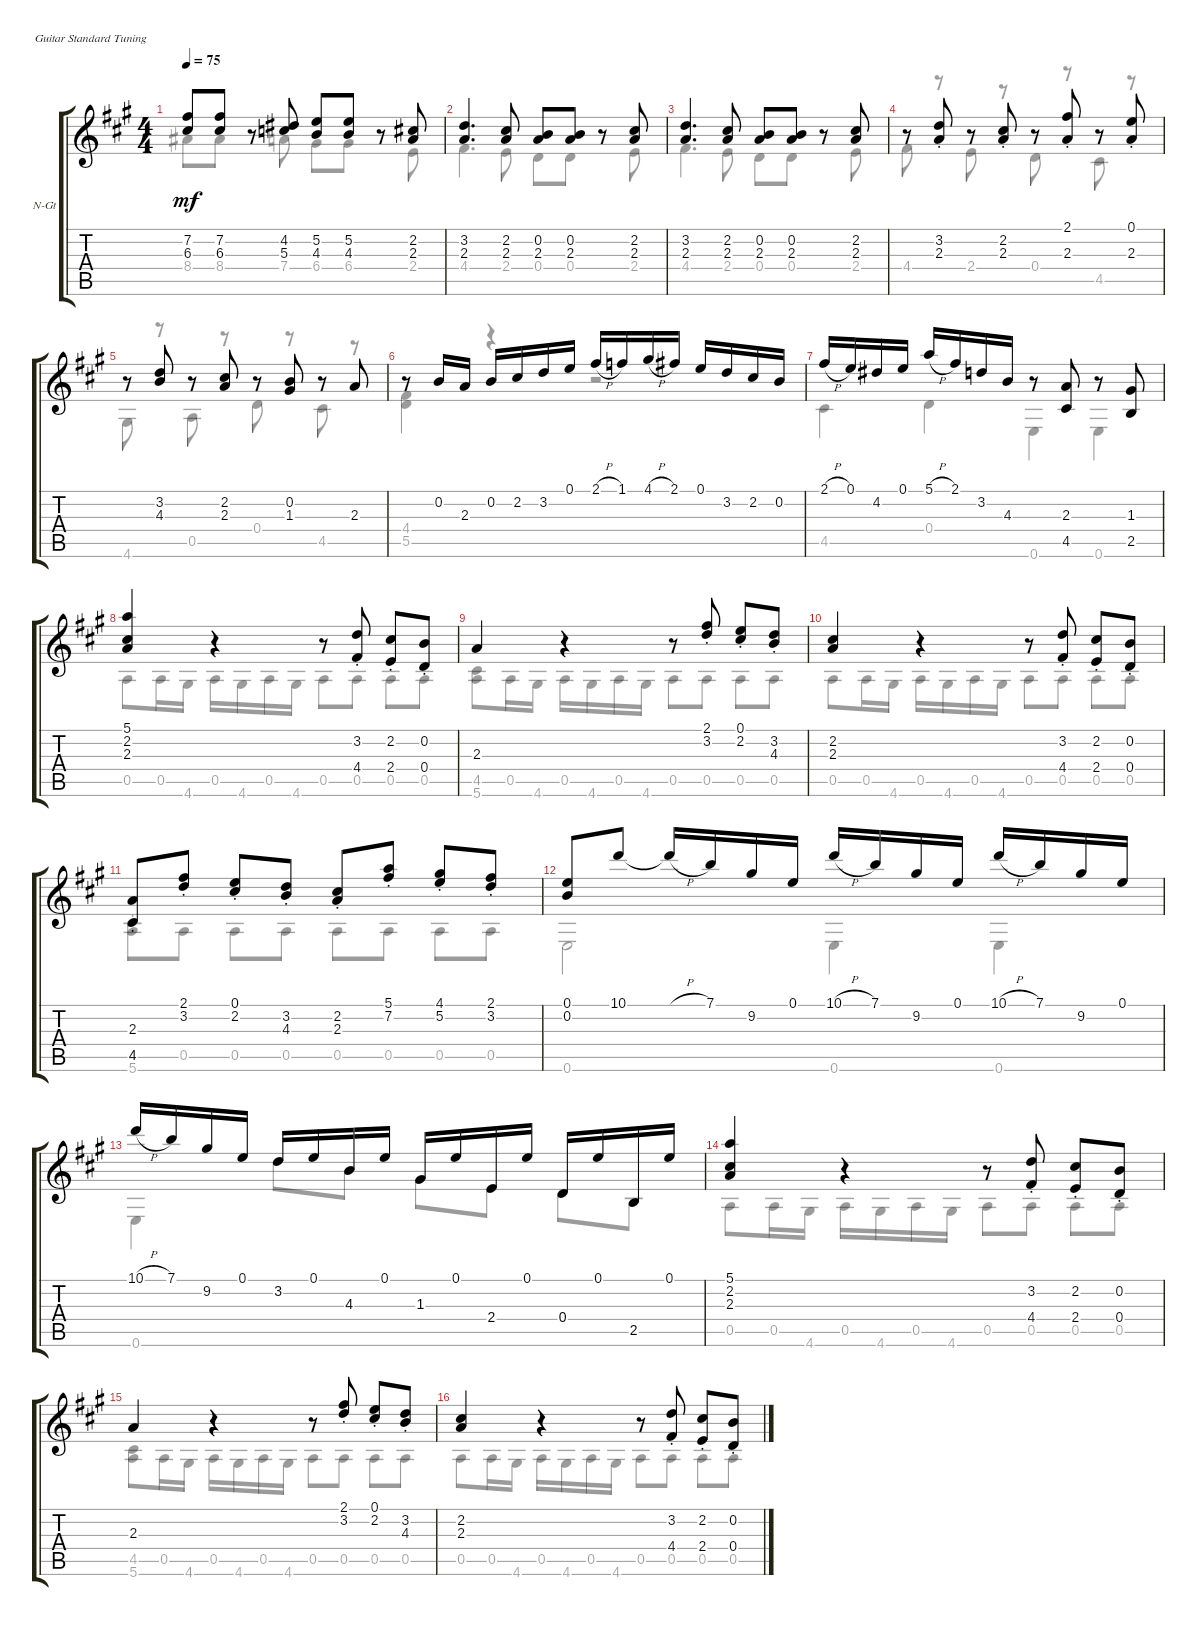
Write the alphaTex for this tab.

\defaultSystemsLayout 4
\bracketExtendMode groupsimilarinstruments
\firstSystemTrackNameOrientation horizontal
\otherSystemsTrackNameOrientation horizontal
\track ("Nylon Guitar" "N-Gt") {instrument acousticguitarsteel}
\staff {score tabs}
\tuning (E4 B3 G3 D3 A2 E2)
\voice
\ts (4 4)
\tempo 75
\clef g2
\scale
1.10088
\ks a
(6.3 7.2).8{dy mf} (6.3 7.2).8 r.8 (4.2 5.3).8 (4.3 5.2).8 (5.2 4.3).8 r.8 (2.2 2.3).8 |
\scale
0.899117 (2.3 3.2).4{d} (2.2 2.3).8 (2.3 0.2).8 (2.3 0.2).8 r.8 (2.2 2.3).8 |
\scale
1.07062 (2.3 3.2).4{d} (2.2 2.3).8 (2.3 0.2).8 (2.3 0.2).8 r.8 (2.2 2.3).8 |
\scale
0.929382 r.8 (2.3{st} 3.2{st}).8 r.8 (2.2{st} 2.3{st}).8 r.8 (2.3{st} 2.1{st}).8 r.8 (2.3{st} 0.1{st}).8 |
\scale
1.07062 r.8 (3.2 4.3).8 r.8 (2.2 2.3).8 r.8 (1.3 0.2).8 r.8 2.3.8 |
\scale
0.929382 r.8 0.2.16 2.3.16 0.2.16 2.2.16 3.2.16 0.1.16 2.1{h}.16 1.1.16 4.1{h}.16 2.1.16 0.1.16 3.2.16 2.2.16 0.2.16 |
\scale
1.07062 2.1{h}.16 0.1.16 4.2.16 0.1.16 5.1{h}.16 2.1.16 3.2.16 4.3.16 r.8 (4.5 2.3).8 r.8 (2.5 1.3).8 |
\scale
0.929382 (2.3 2.2 5.1).4 r.4 r.8 (3.2{st} 4.4{st}).8 (2.4{st} 2.2{st}).8 (0.2{st} 0.4{st}).8 |
\scale
1.07062 2.3.4 r.4 r.8 (2.1{st} 3.2{st}).8 (2.2{st} 0.1{st}).8 (3.2{st} 4.3{st}).8 |
\scale
0.929382 (2.3 2.2).4 r.4 r.8 (3.2{st} 4.4{st}).8 (2.2{st} 2.4{st}).8 (0.2{st} 0.4{st}).8 |
\scale
1.07062 (4.5{st} 2.3{st}).8 (2.1{st} 3.2{st}).8 (2.2{st} 0.1{st}).8 (3.2{st} 4.3{st}).8 (2.3{st} 2.2{st}).8 (5.1{st} 7.2{st}).8 (4.1{st} 5.2{st}).8 (2.1{st} 3.2{st}).8 |
\scale
0.929382 (0.2 0.1).8 10.1.8 10.1{h t}.16 7.1.16 9.2.16 0.1.16 10.1{h}.16 7.1.16 9.2.16 0.1.16 10.1{h}.16 7.1.16 9.2.16 0.1.16 |
\scale
1.07062 10.1{h}.16 7.1.16 9.2.16 0.1.16 3.2.16 0.1.16 4.3.16 0.1.16 1.3.16 0.1.16 2.4.16 0.1.16 0.4.16 0.1.16 2.5.16 0.1.16 |
\scale
0.929382 (2.3 2.2 5.1).4 r.4 r.8 (3.2{st} 4.4{st}).8 (2.4{st} 2.2{st}).8 (0.2{st} 0.4{st}).8 |
\scale
1.07062 2.3.4 r.4 r.8 (2.1{st} 3.2{st}).8 (2.2{st} 0.1{st}).8 (3.2{st} 4.3{st}).8 |
\scale
0.929382 (2.3 2.2).4 r.4 r.8 (3.2{st} 4.4{st}).8 (2.2{st} 2.4{st}).8 (0.2{st} 0.4{st}).8
\voice
\clef g2
\ottava regular
\simile none
\scale
1.10088
\ks a
8.4.8{dy mf} 8.4.8 r.8 7.4.8 6.4.8 6.4.8 r.8 2.4.8 |
\scale
0.899117 4.4.4{d} 2.4.8 0.4.8 0.4.8 r.8 2.4.8 |
\scale
1.07062 4.4.4{d} 2.4.8 0.4.8 0.4.8 r.8 2.4.8 |
\scale
0.929382 4.4.8 r.8 2.4.8 r.8 0.4.8 r.8 4.5.8 r.8 |
\scale
1.07062 4.6.8 r.8 0.5.8 r.8 0.4.8 r.8 4.5.8 r.8 |
\scale
0.929382 (4.4 5.5).4 r.4 r.2 |
\scale
1.07062 4.5.4 0.4.4 0.6.4 0.6.4 |
\scale
0.929382 0.5.8 0.5.16 4.6.16 0.5.16 4.6.16 0.5.16 4.6.16 0.5.8 0.5.8 0.5.8 0.5.8 |
\scale
1.07062 (5.6 4.5).8 0.5.16 4.6.16 0.5.16 4.6.16 0.5.16 4.6.16 0.5.8 0.5.8 0.5.8 0.5.8 |
\scale
0.929382 0.5.8 0.5.16 4.6.16 0.5.16 4.6.16 0.5.16 4.6.16 0.5.8 0.5.8 0.5.8 0.5.8 |
\scale
1.07062 (4.5{st} 5.6).8 0.5.8 0.5.8 0.5.8 0.5.8 0.5.8 0.5.8 0.5.8 |
\scale
0.929382 0.6.2 0.6.4 0.6.4 |
\scale
1.07062 0.6.4 3.2.8 4.3.8 1.3.8 2.4.8 0.4.8 2.5.8 |
\scale
0.929382 0.5.8 0.5.16 4.6.16 0.5.16 4.6.16 0.5.16 4.6.16 0.5.8 0.5.8 0.5.8 0.5.8 |
\scale
1.07062 (5.6 4.5).8 0.5.16 4.6.16 0.5.16 4.6.16 0.5.16 4.6.16 0.5.8 0.5.8 0.5.8 0.5.8 |
\scale
0.929382 0.5.8 0.5.16 4.6.16 0.5.16 4.6.16 0.5.16 4.6.16 0.5.8 0.5.8 0.5.8 0.5.8
